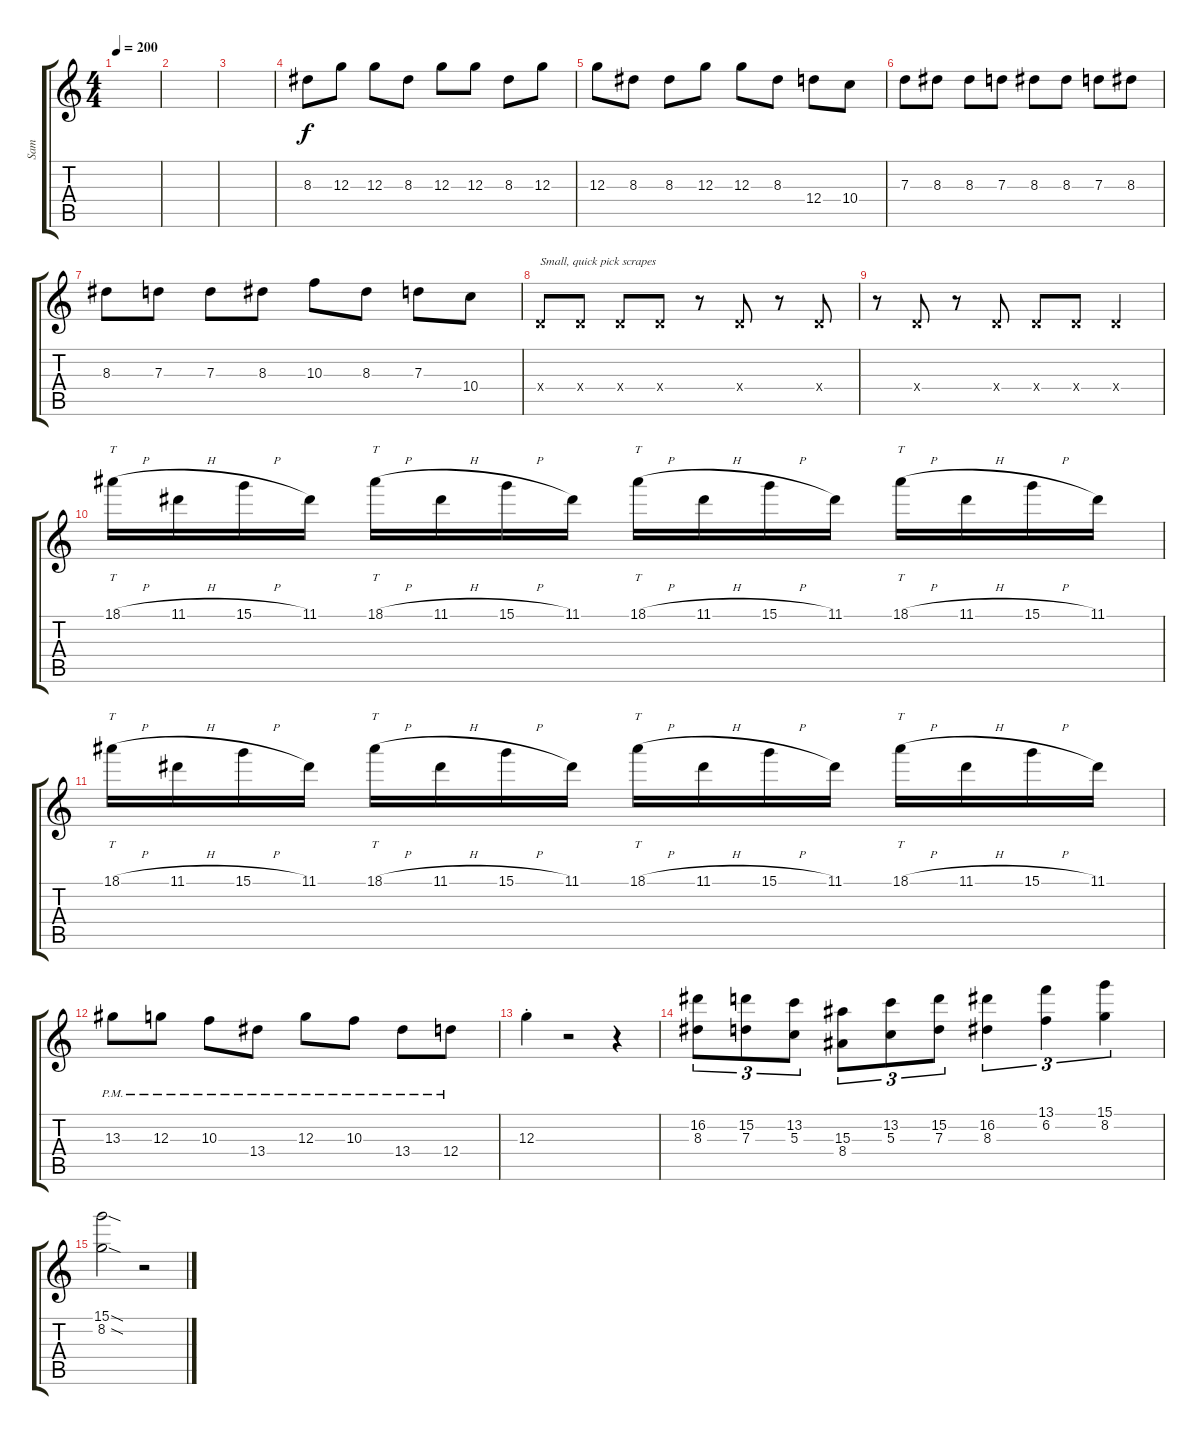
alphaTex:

\track ("Sam" "Sam") {instrument overdrivenguitar}
\staff {score tabs}
\tuning (E4 B3 G3 D3 A2 E2) {hide}
\ts (4 4)
\tempo 200
\clef g2
\ks c
|
|
|
8.3.8 12.3.8 12.3.8 8.3.8 12.3.8 12.3.8 8.3.8 12.3.8 |
12.3.8 8.3.8 8.3.8 12.3.8 12.3.8 8.3.8 12.4.8 10.4.8 |
7.3.8 8.3.8 8.3.8 7.3.8 8.3.8 8.3.8 7.3.8 8.3.8 |
8.3.8 7.3.8 7.3.8 8.3.8 10.3.8 8.3.8 7.3.8 10.4.8 |
0.4{x}.8{txt "Small, quick pick scrapes"} 0.4{x}.8 0.4{x}.8 0.4{x}.8 r.8 0.4{x}.8 r.8 0.4{x}.8 |
r.8 0.4{x}.8 r.8 0.4{x}.8 0.4{x}.8 0.4{x}.8 0.4{x}.4 |
18.1{h}.16{tt} 11.1{h}.16 15.1{h}.16 11.1.16 18.1{h}.16{tt} 11.1{h}.16 15.1{h}.16 11.1.16 18.1{h}.16{tt} 11.1{h}.16 15.1{h}.16 11.1.16 18.1{h}.16{tt} 11.1{h}.16 15.1{h}.16 11.1.16 |
18.1{h}.16{tt} 11.1{h}.16 15.1{h}.16 11.1.16 18.1{h}.16{tt} 11.1{h}.16 15.1{h}.16 11.1.16 18.1{h}.16{tt} 11.1{h}.16 15.1{h}.16 11.1.16 18.1{h}.16{tt} 11.1{h}.16 15.1{h}.16 11.1.16 |
13.3{pm}.8 12.3{pm}.8 10.3{pm}.8 13.4{pm}.8 12.3{pm}.8 10.3{pm}.8 13.4{pm}.8 12.4{pm}.8 |
12.3{st}.4 r.2 r.4 |
(16.2 8.3).8{tu (3 2)} (15.2 7.3).8{tu (3 2)} (13.2 5.3).8{tu (3 2)} (15.3 8.4).8{tu (3 2)} (13.2 5.3).8{tu (3 2)} (15.2 7.3).8{tu (3 2)} (16.2 8.3).4{tu (3 2)} (13.1 6.2).4{tu (3 2)} (15.1 8.2).4{tu (3 2)} |
(15.1{sod} 8.2{sod}).2 r.2
